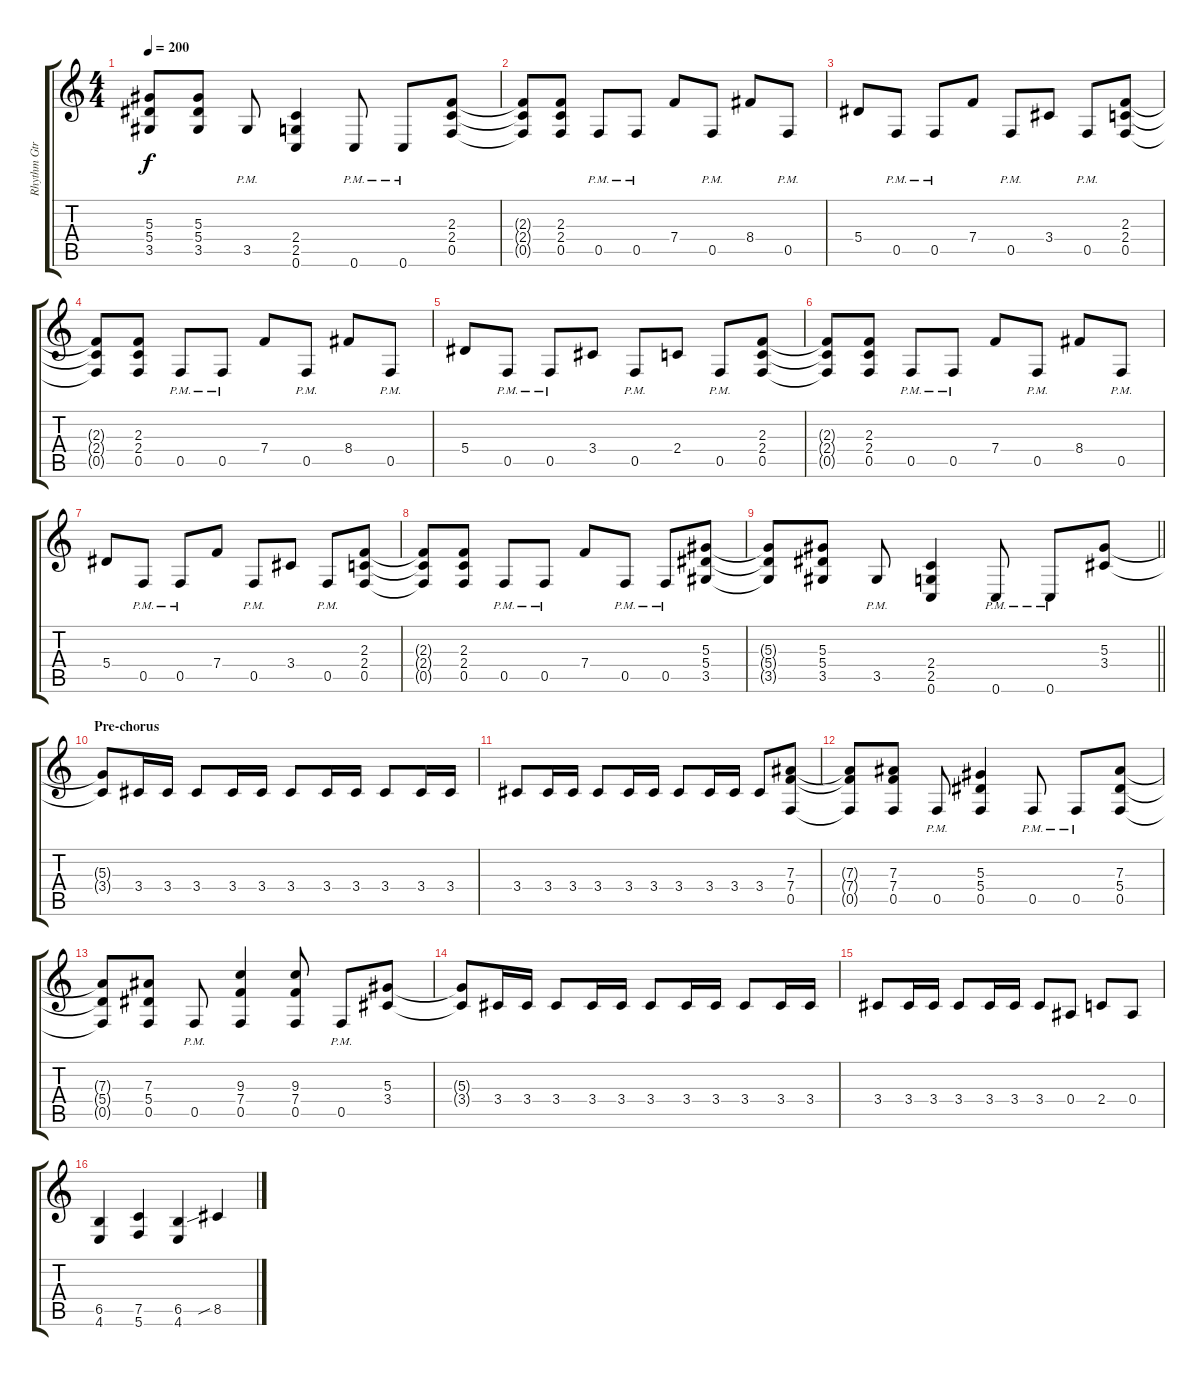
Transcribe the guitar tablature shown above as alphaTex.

\track ("Rhythm Gtr" "Rhythm Gtr") {instrument distortionguitar}
\staff {score tabs}
\tuning (C4 G3 Eb3 Bb2 F2 C2) {hide}
\ts (4 4)
\tempo 200
\clef g2
\ks c
(5.3{t} 5.4{t} 3.5{t}).8{dy f} (5.3 5.4 3.5).8 3.5{pm}.8 (2.4 2.5 0.6).4 0.6{pm}.8 0.6{pm}.8 (2.3 2.4 0.5).8 |
(2.3{t} 2.4{t} 0.5{t}).8 (2.3 2.4 0.5).8 0.5{pm}.8 0.5{pm}.8 7.4.8 0.5{pm}.8 8.4.8 0.5{pm}.8 |
5.4.8 0.5{pm}.8 0.5{pm}.8 7.4.8 0.5{pm}.8 3.4.8 0.5{pm}.8 (2.3 2.4 0.5).8 |
(2.3{t} 2.4{t} 0.5{t}).8 (2.3 2.4 0.5).8 0.5{pm}.8 0.5{pm}.8 7.4.8 0.5{pm}.8 8.4.8 0.5{pm}.8 |
5.4.8 0.5{pm}.8 0.5{pm}.8 3.4.8 0.5{pm}.8 2.4.8 0.5{pm}.8 (2.3 2.4 0.5).8 |
(2.3{t} 2.4{t} 0.5{t}).8 (2.3 2.4 0.5).8 0.5{pm}.8 0.5{pm}.8 7.4.8 0.5{pm}.8 8.4.8 0.5{pm}.8 |
5.4.8 0.5{pm}.8 0.5{pm}.8 7.4.8 0.5{pm}.8 3.4.8 0.5{pm}.8 (2.3 2.4 0.5).8 |
(2.3{t} 2.4{t} 0.5{t}).8 (2.3 2.4 0.5).8 0.5{pm}.8 0.5{pm}.8 7.4.8 0.5{pm}.8 0.5{pm}.8 (5.3 5.4 3.5).8 |
\barLineRight lightlight
(5.3{t} 5.4{t} 3.5{t}).8 (5.3 5.4 3.5).8 3.5{pm}.8 (2.4 2.5 0.6).4 0.6{pm}.8 0.6{pm}.8 (5.3 3.4).8 |
\section ("" "Pre-chorus")
(5.3{t} 3.4{t}).8 3.4.16 3.4.16 3.4.8 3.4.16 3.4.16 3.4.8 3.4.16 3.4.16 3.4.8 3.4.16 3.4.16 |
3.4.8 3.4.16 3.4.16 3.4.8 3.4.16 3.4.16 3.4.8 3.4.16 3.4.16 3.4.8 (7.3 7.4 0.5).8 |
(7.3{t} 7.4{t} 0.5{t}).8 (7.3 7.4 0.5).8 0.5{pm}.8 (5.3 5.4 0.5).4 0.5{pm}.8 0.5{pm}.8 (7.3 5.4 0.5).8 |
(7.3{t} 5.4{t} 0.5{t}).8 (7.3 5.4 0.5).8 0.5{pm}.8 (9.3 7.4 0.5).4 (9.3 7.4 0.5).8 0.5{pm}.8 (5.3 3.4).8 |
(5.3{t} 3.4{t}).8 3.4.16 3.4.16 3.4.8 3.4.16 3.4.16 3.4.8 3.4.16 3.4.16 3.4.8 3.4.16 3.4.16 |
3.4.8 3.4.16 3.4.16 3.4.8 3.4.16 3.4.16 3.4.8 0.4.8 2.4.8 0.4.8 |
(6.5 4.6).4 (7.5 5.6).4 (6.5 4.6).4 8.5{sib}.4
